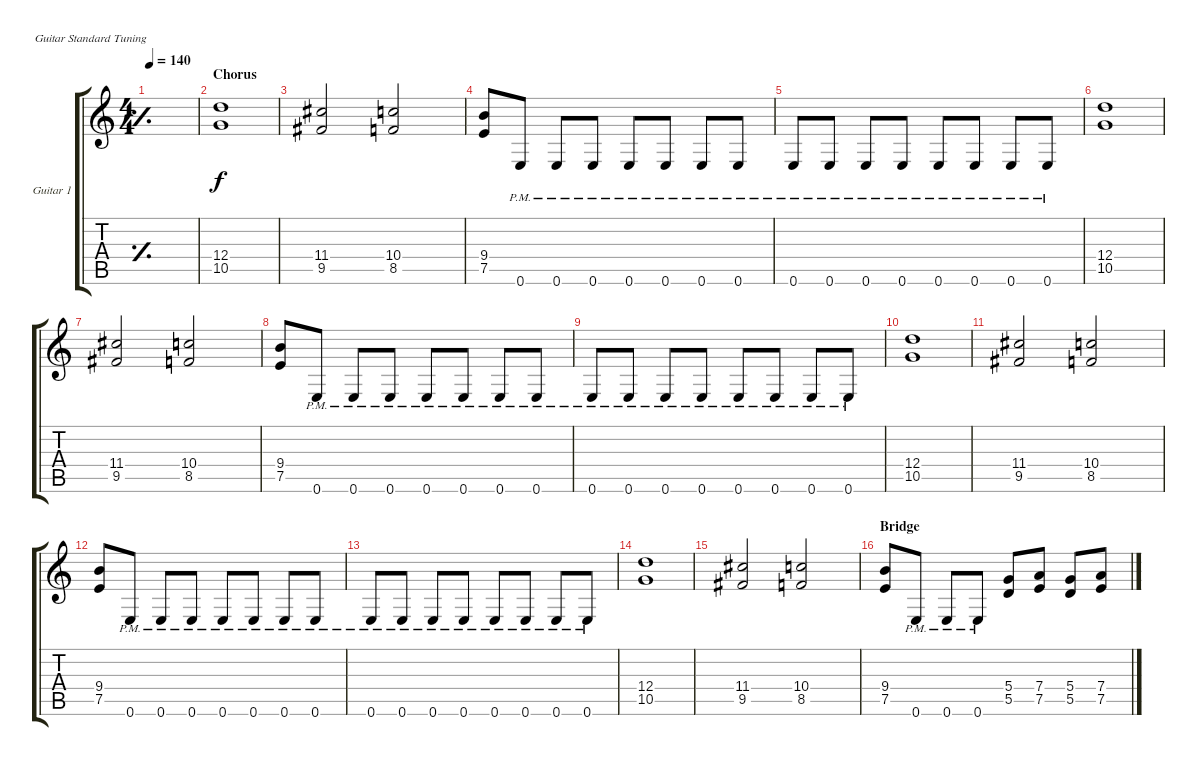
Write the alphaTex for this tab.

\defaultSystemsLayout 4
\bracketExtendMode groupsimilarinstruments
\firstSystemTrackNameOrientation horizontal
\otherSystemsTrackNameOrientation horizontal
\track ("Guitar 1" "Guitar 1") {instrument distortionguitar}
\staff {score tabs}
\tuning (E4 B3 G3 D3 A2 E2)
\ts (4 4)
\tempo 140
\clef g2
\simile simple
\ks c
|
\section ("" "Chorus")
(12.4 10.5).1 |
(11.4 9.5).2 (10.4 8.5).2 |
(9.4 7.5).8 0.6{pm}.8 0.6{pm}.8 0.6{pm}.8 0.6{pm}.8 0.6{pm}.8 0.6{pm}.8 0.6{pm}.8 |
0.6{pm}.8 0.6{pm}.8 0.6{pm}.8 0.6{pm}.8 0.6{pm}.8 0.6{pm}.8 0.6{pm}.8 0.6{pm}.8 |
(12.4 10.5).1 |
(11.4 9.5).2 (10.4 8.5).2 |
(9.4 7.5).8 0.6{pm}.8 0.6{pm}.8 0.6{pm}.8 0.6{pm}.8 0.6{pm}.8 0.6{pm}.8 0.6{pm}.8 |
0.6{pm}.8 0.6{pm}.8 0.6{pm}.8 0.6{pm}.8 0.6{pm}.8 0.6{pm}.8 0.6{pm}.8 0.6{pm}.8 |
(12.4 10.5).1 |
(11.4 9.5).2 (10.4 8.5).2 |
(9.4 7.5).8 0.6{pm}.8 0.6{pm}.8 0.6{pm}.8 0.6{pm}.8 0.6{pm}.8 0.6{pm}.8 0.6{pm}.8 |
0.6{pm}.8 0.6{pm}.8 0.6{pm}.8 0.6{pm}.8 0.6{pm}.8 0.6{pm}.8 0.6{pm}.8 0.6{pm}.8 |
(12.4 10.5).1 |
(11.4 9.5).2 (10.4 8.5).2 |
\section ("" "Bridge")
(9.4 7.5).8 0.6{pm}.8 0.6{pm}.8 0.6{pm}.8 (5.4 5.5).8 (7.4 7.5).8 (5.4 5.5).8 (7.4 7.5).8
